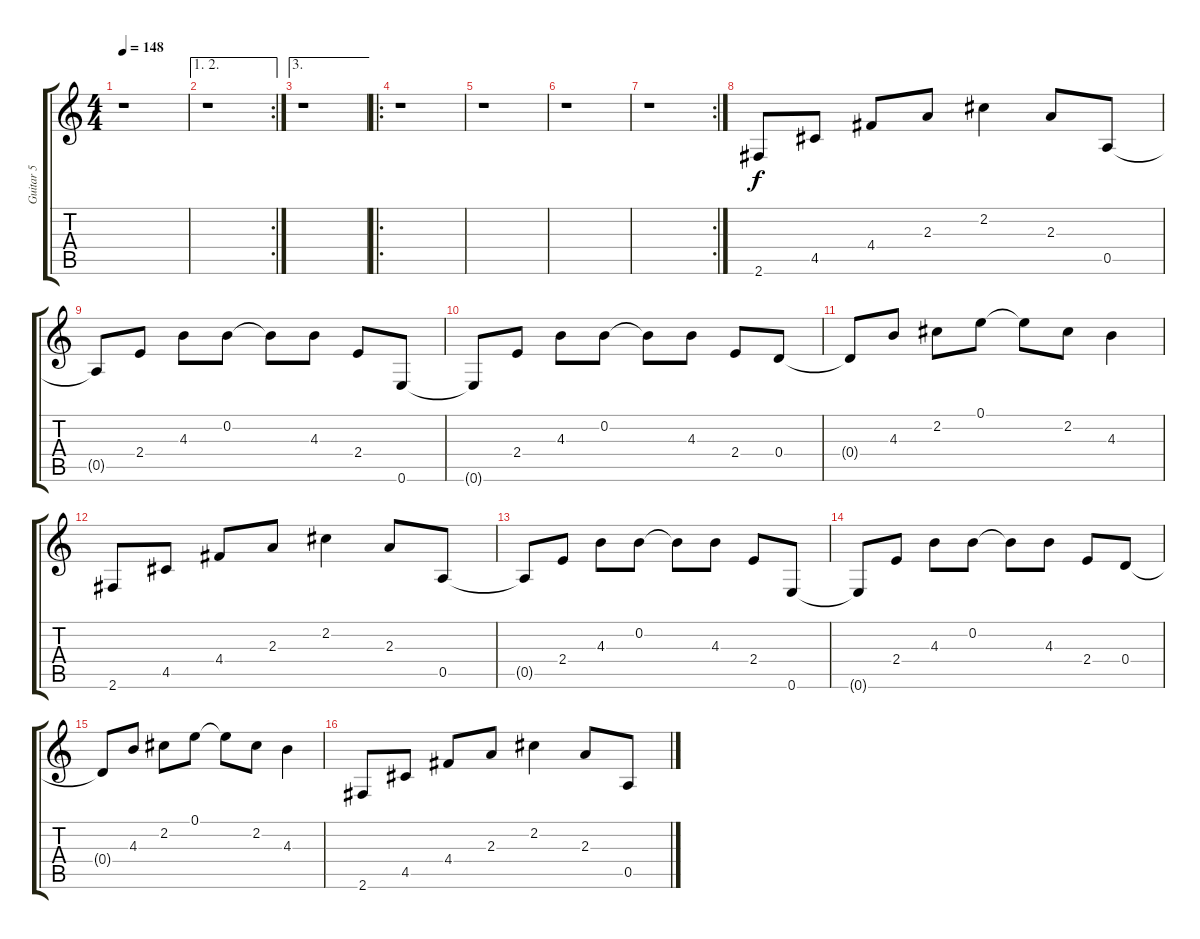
\track ("Guitar 5" "Guitar 5") {instrument electricguitarclean}
\staff {score tabs}
\tuning (E4 B3 G3 D3 A2 E2) {hide}
\ts (4 4)
\tempo 148
\clef g2
\ks c
r.1{dy f} |
\ae (1 2)
\rc 2
r.1 |
\ae 3
r.1 |
\ro
r.1 |
r.1 |
r.1 |
\rc 2
r.1 |
2.6.8 4.5.8 4.4.8 2.3.8 2.2.4 2.3.8 0.5.8 |
0.5{t}.8 2.4.8 4.3.8 0.2.8 0.2{t}.8 4.3.8 2.4.8 0.6.8 |
0.6{t}.8 2.4.8 4.3.8 0.2.8 0.2{t}.8 4.3.8 2.4.8 0.4.8 |
0.4{t}.8 4.3.8 2.2.8 0.1.8 0.1{t}.8 2.2.8 4.3.4 |
2.6.8 4.5.8 4.4.8 2.3.8 2.2.4 2.3.8 0.5.8 |
0.5{t}.8 2.4.8 4.3.8 0.2.8 0.2{t}.8 4.3.8 2.4.8 0.6.8 |
0.6{t}.8 2.4.8 4.3.8 0.2.8 0.2{t}.8 4.3.8 2.4.8 0.4.8 |
0.4{t}.8 4.3.8 2.2.8 0.1.8 0.1{t}.8 2.2.8 4.3.4 |
2.6.8 4.5.8 4.4.8 2.3.8 2.2.4 2.3.8 0.5.8
